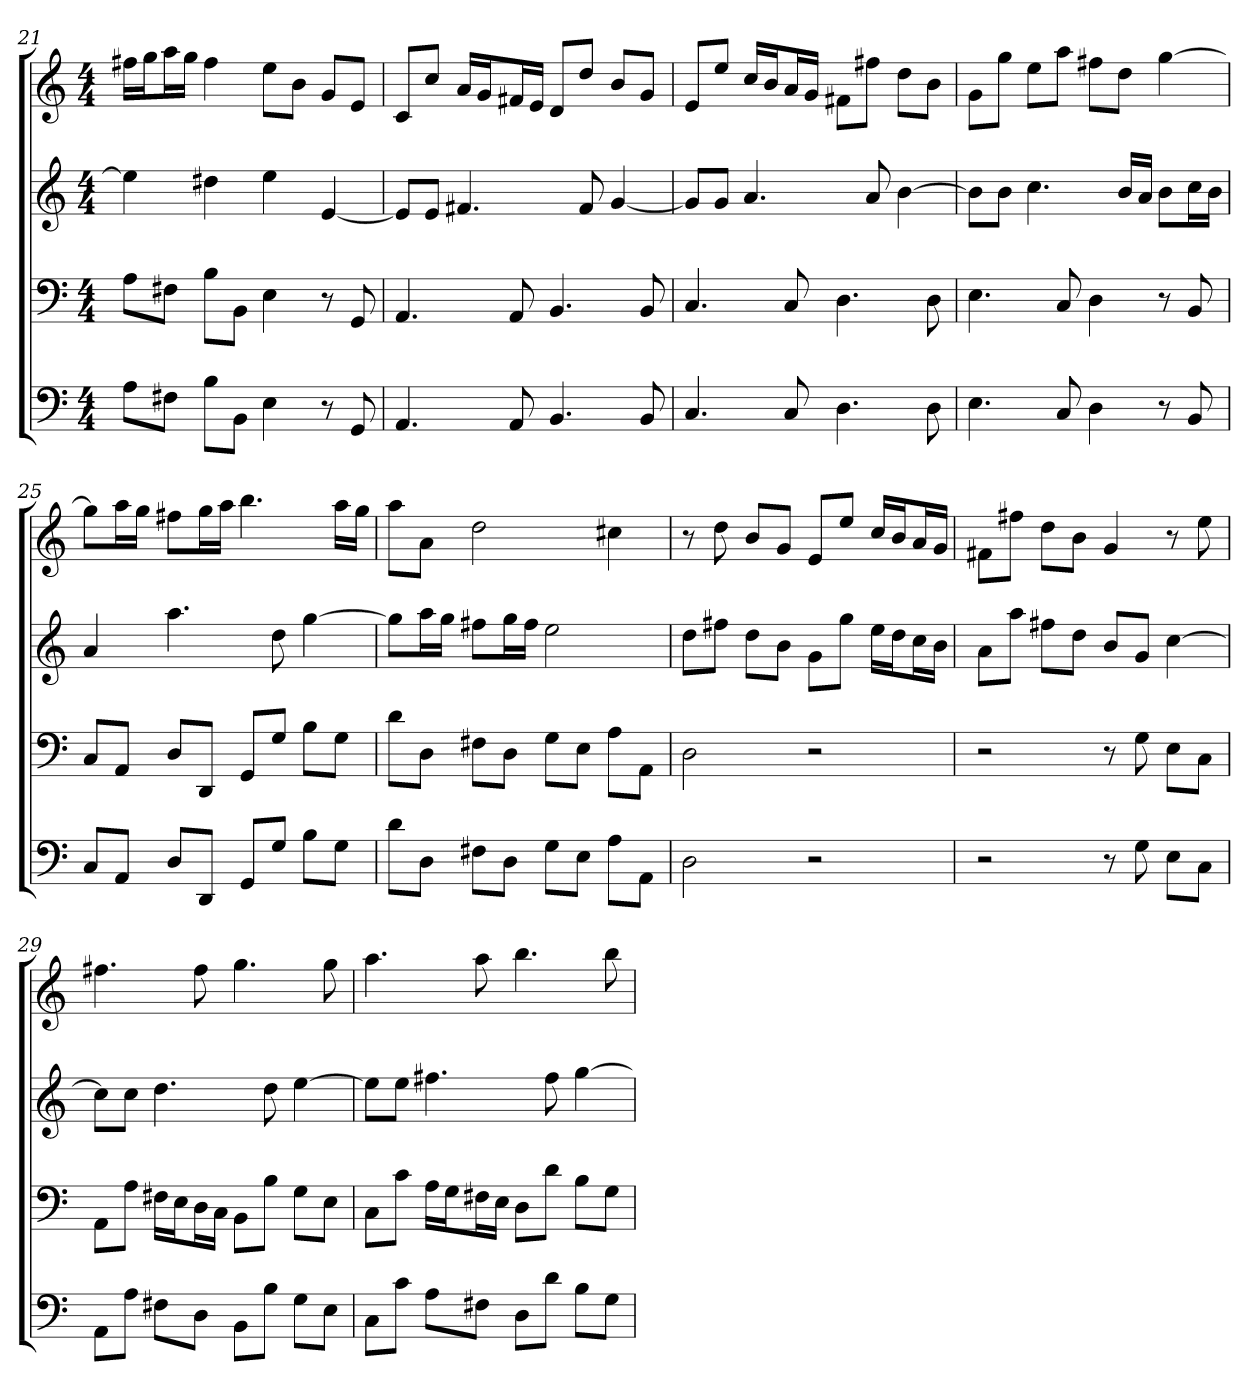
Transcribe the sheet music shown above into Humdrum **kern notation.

**kern	**kern	**kern	**kern
*part4	*part3	*part2	*part1
*staff4	*staff3	*staff2	*staff1
*k[]	*k[]	*k[]	*k[]
*C:	*C:	*C:	*C:
*M4/4	*M4/4	*M4/4	*M4/4
=21	=21	=21	=21
8AL	8AL	4ee]	16ff#XLL
.	.	.	16ggJ
8F#XJ	8F#XJ	.	16aaL
.	.	.	16ggJJ
8BL	8BL	4dd#X	4ff#
8BBJ	8BBJ	.	.
4E	4E	4ee	8eeL
.	.	.	8bJ
8r	8r	[4e	8gL
8GG	8GG	.	8eJ
=22	=22	=22	=22
4.AA	4.AA	8eL]	8cL
.	.	8eJ	8ccJ
.	.	4.f#X	16aLL
.	.	.	16gJ
8AA	8AA	.	16f#XL
.	.	.	16eJJ
4.BB	4.BB	.	8dL
.	.	8f#	8ddJ
.	.	[4g	8bL
8BB	8BB	.	8gJ
=23	=23	=23	=23
4.C	4.C	8gL]	8eL
.	.	8gJ	8eeJ
.	.	4.a	16ccLL
.	.	.	16bJ
8C	8C	.	16aL
.	.	.	16gJJ
4.D	4.D	.	8f#XL
.	.	8a	8ff#XJ
.	.	[4b	8ddL
8D	8D	.	8bJ
=24	=24	=24	=24
4.E	4.E	8bL]	8gL
.	.	8bJ	8ggJ
.	.	4.cc	8eeL
8C	8C	.	8aaJ
4D	4D	.	8ff#XL
.	.	16bLL	8ddJ
.	.	16aJJ	.
8r	8r	8bL	[4gg
8BB	8BB	16ccL	.
.	.	16bJJ	.
=25	=25	=25	=25
8CL	8CL	4a	8ggL]
8AAJ	8AAJ	.	16aaL
.	.	.	16ggJJ
8DL	8DL	4.aa	8ff#XL
8DDJ	8DDJ	.	16ggL
.	.	.	16aaJJ
8GGL	8GGL	.	4.bb
8GJ	8GJ	8dd	.
8BL	8BL	[4gg	.
8GJ	8GJ	.	16aaLL
.	.	.	16ggJJ
=26	=26	=26	=26
8dL	8dL	8ggL]	8aaL
8DJ	8DJ	16aaL	8aJ
.	.	16ggJJ	.
8F#XL	8F#XL	8ff#XL	2dd
8DJ	8DJ	16ggL	.
.	.	16ff#JJ	.
8GL	8GL	2ee	.
8EJ	8EJ	.	.
8AL	8AL	.	4cc#X
8AAJ	8AAJ	.	.
=27	=27	=27	=27
2D	2D	8ddL	8r
.	.	8ff#XJ	8dd
.	.	8ddL	8bL
.	.	8bJ	8gJ
2r	2r	8gL	8eL
.	.	8ggJ	8eeJ
.	.	16eeLL	16ccLL
.	.	16ddJ	16bJ
.	.	16ccL	16aL
.	.	16bJJ	16gJJ
=28	=28	=28	=28
2r	2r	8aL	8f#XL
.	.	8aaJ	8ff#XJ
.	.	8ff#XL	8ddL
.	.	8ddJ	8bJ
8r	8r	8bL	4g
8G	8G	8gJ	.
8EL	8EL	[4cc	8r
8CJ	8CJ	.	8ee
=29	=29	=29	=29
8AAL	8AAL	8ccL]	4.ff#X
8AJ	8AJ	8ccJ	.
8F#XL	16F#XLL	4.dd	.
.	16EJ	.	.
8DJ	16DL	.	8ff#
.	16CJJ	.	.
8BBL	8BBL	.	4.gg
8BJ	8BJ	8dd	.
8GL	8GL	[4ee	.
8EJ	8EJ	.	8gg
=30	=30	=30	=30
8CL	8CL	8eeL]	4.aa
8cJ	8cJ	8eeJ	.
8AL	16ALL	4.ff#X	.
.	16GJ	.	.
8F#XJ	16F#XL	.	8aa
.	16EJJ	.	.
8DL	8DL	.	4.bb
8dJ	8dJ	8ff#	.
8BL	8BL	[4gg	.
8GJ	8GJ	.	8bb
=	=	=	=
*-	*-	*-	*-
